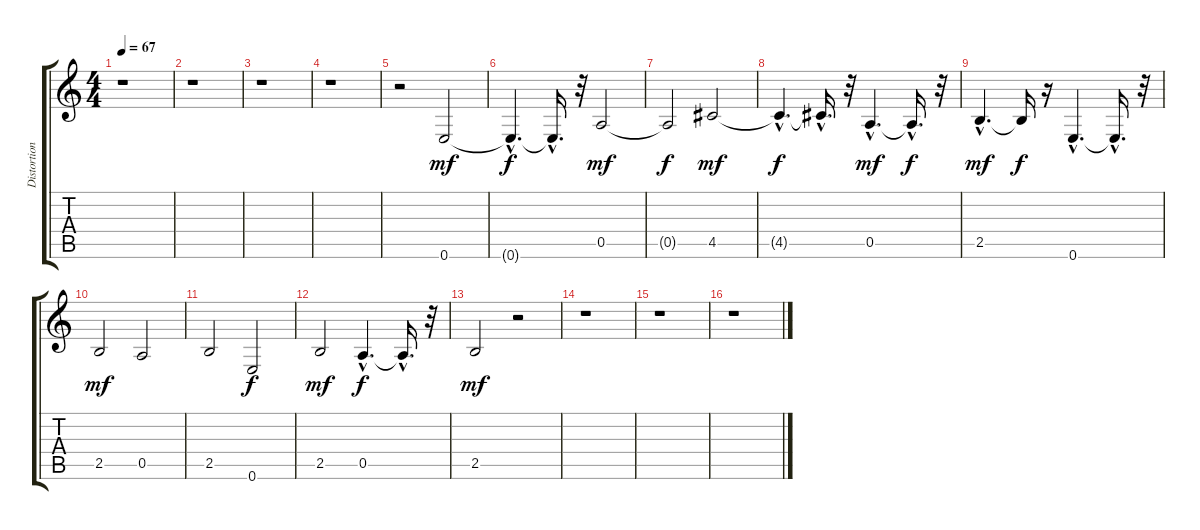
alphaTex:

\track ("Distortion guit" "Distortion") {instrument distortionguitar}
\staff {score tabs}
\tuning (E4 B3 G3 D3 A2 E2) {hide}
\ts (4 4)
\tempo 67
\clef g2
\ks c
r.1{dy mf} |
r.1 |
r.1 |
r.1 |
r.2 0.6.2 |
0.6{hac t}.4{d dy f} 0.6{hac t}.16{d} r.32 0.5.2{dy mf} |
0.5{t}.2{dy f} 4.5.2{dy mf} |
4.5{hac t}.4{d dy f} 4.5{hac t}.16{d} r.32 0.5{hac}.4{d dy mf} 0.5{hac t}.16{d dy f} r.32 |
2.5{hac}.4{d dy mf} 2.5{t}.16{dy f} r.16 0.6{hac}.4{d} 0.6{hac t}.16{d} r.32 |
2.5.2{dy mf} 0.5.2 |
2.5.2 0.6.2{dy f} |
2.5.2{dy mf} 0.5{hac}.4{d dy f} 0.5{hac t}.16{d} r.32 |
2.5.2{dy mf} r.2 |
r.1 |
r.1 |
r.1
